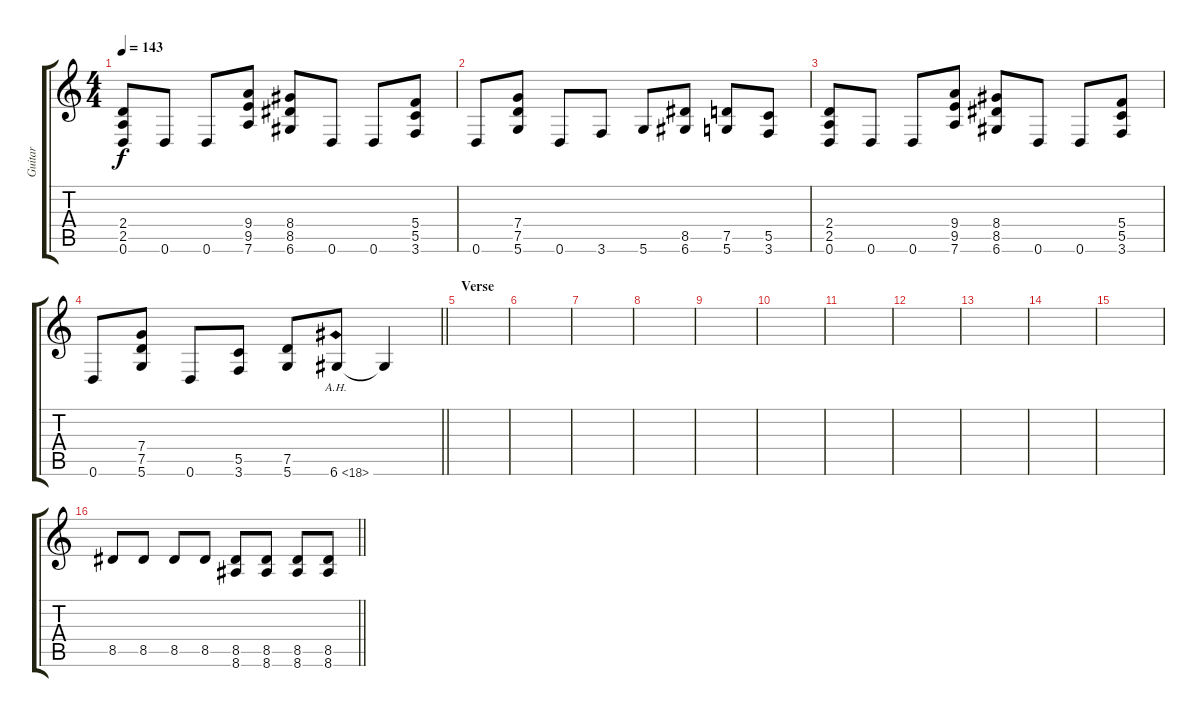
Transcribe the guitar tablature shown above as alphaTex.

\track ("Guitar" "Guitar") {instrument distortionguitar}
\staff {score tabs}
\tuning (D4 A3 F3 C3 G2 D2) {hide}
\ts (4 4)
\tempo 143
\clef g2
\ks c
(2.4 2.5 0.6).8{dy f} 0.6.8 0.6.8 (9.4 9.5 7.6).8 (8.4 8.5 6.6).8 0.6.8 0.6.8 (5.4 5.5 3.6).8 |
0.6.8 (7.4 7.5 5.6).8 0.6.8 3.6.8 5.6.8 (8.5 6.6).8 (7.5 5.6).8 (5.5 3.6).8 |
(2.4 2.5 0.6).8 0.6.8 0.6.8 (9.4 9.5 7.6).8 (8.4 8.5 6.6).8 0.6.8 0.6.8 (5.4 5.5 3.6).8 |
\barLineRight lightlight
0.6.8 (7.4 7.5 5.6).8 0.6.8 (5.5 3.6).8 (7.5 5.6).8 6.6{ah 12}.8 6.6{t}.4 |
\section ("" "Verse")
|
|
|
|
|
|
|
|
|
|
|
\barLineRight lightlight
8.5.8 8.5.8 8.5.8 8.5.8 (8.5 8.6).8 (8.5 8.6).8 (8.5 8.6).8 (8.5 8.6).8
